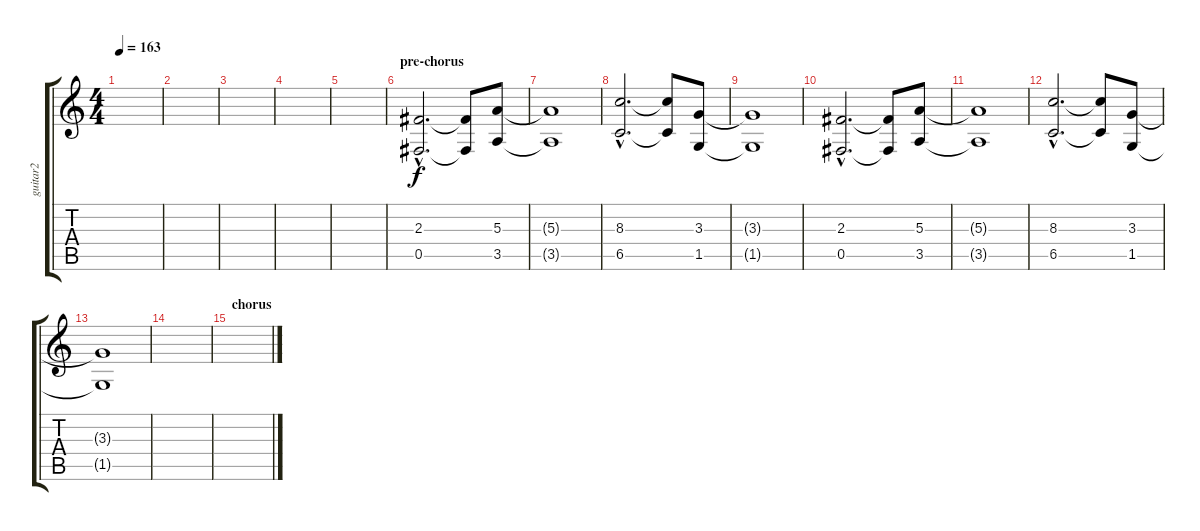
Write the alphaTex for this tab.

\track ("guitar2" "guitar2") {instrument distortionguitar}
\staff {score tabs}
\tuning (Db4 Ab3 E3 B2 Gb2 B1) {hide}
\ts (4 4)
\tempo 163
\clef g2
\ks c
|
|
|
|
|
\section ("" "pre-chorus")
(2.3{hac} 0.5{hac}).2{d} (2.3{t} 0.5{t}).8 (5.3 3.5).8 |
(5.3{t} 3.5{t}).1 |
(8.3{hac} 6.5{hac}).2{d} (8.3{t} 6.5{t}).8 (3.3 1.5).8 |
(3.3{t} 1.5{t}).1 |
(2.3{hac} 0.5{hac}).2{d} (2.3{t} 0.5{t}).8 (5.3 3.5).8 |
(5.3{t} 3.5{t}).1 |
(8.3{hac} 6.5{hac}).2{d} (8.3{t} 6.5{t}).8 (3.3 1.5).8 |
(3.3{t} 1.5{t}).1 |
|
\section ("" "chorus")
